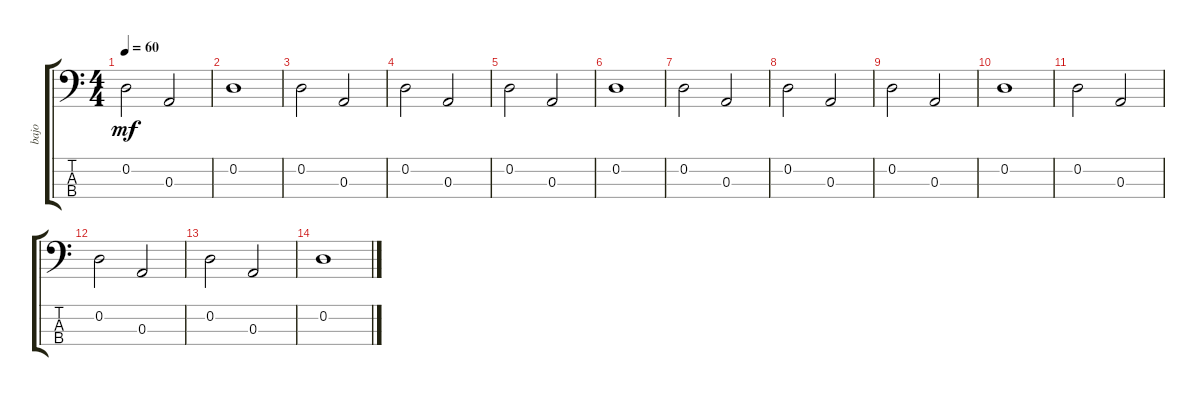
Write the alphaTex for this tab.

\track ("bajo" "bajo") {instrument electricbassfinger}
\staff {score tabs}
\tuning (G2 D2 A1 E1) {hide}
\ts (4 4)
\tempo 60
\clef f4
\ks c
0.2.2{dy mf} 0.3.2 |
0.2.1 |
0.2.2 0.3.2 |
0.2.2 0.3.2 |
0.2.2 0.3.2 |
0.2.1 |
0.2.2 0.3.2 |
0.2.2 0.3.2 |
0.2.2 0.3.2 |
0.2.1 |
0.2.2 0.3.2 |
0.2.2 0.3.2 |
0.2.2 0.3.2 |
0.2.1
